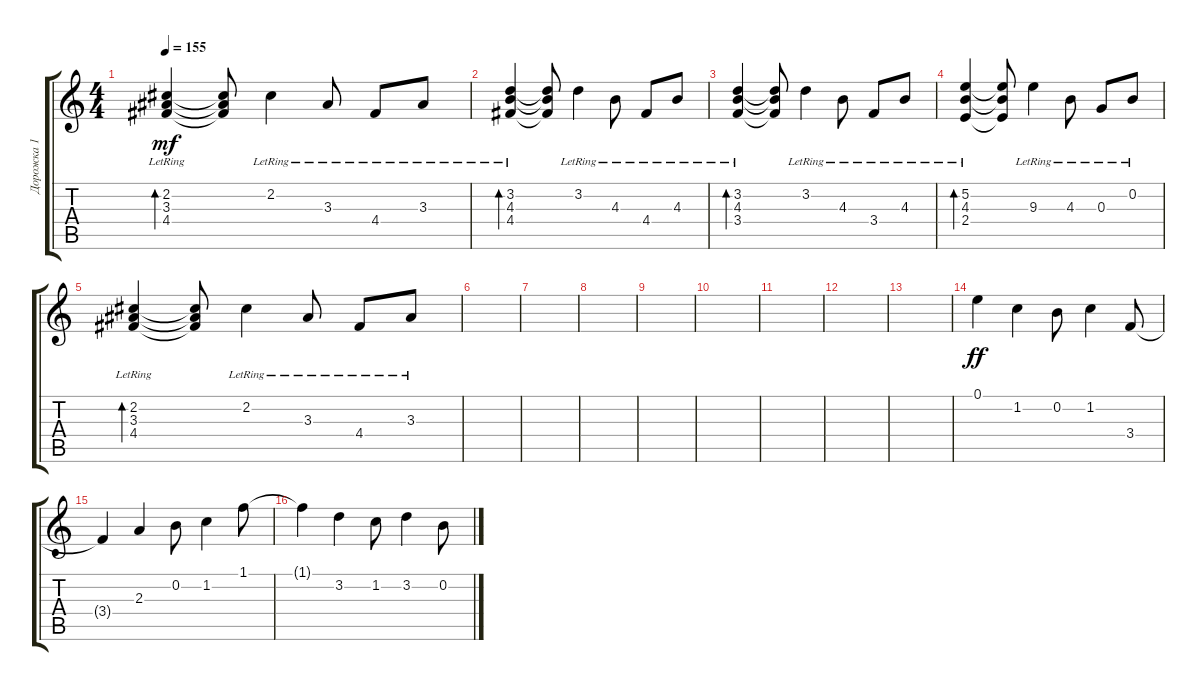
\track ("Дорожка 1" "Дорожка 1") {instrument electricguitarclean}
\staff {score tabs}
\tuning (E4 B3 G3 D3 A2 E2) {hide}
\ts (4 4)
\tempo 155
\clef g2
\ks c
(2.2{lr} 3.3{lr} 4.4{lr}).4{bd 240 dy mf} (2.2{t} 3.3{t} 4.4{t}).8 2.2{lr}.4 3.3{lr}.8 4.4{lr}.8 3.3{lr}.8 |
(3.2{lr} 4.3{lr} 4.4{lr}).4{bd 240} (3.2{t} 4.3{t} 4.4{t}).8 3.2{lr}.4 4.3{lr}.8 4.4{lr}.8 4.3{lr}.8 |
(3.2{lr} 4.3{lr} 3.4{lr}).4{bd 240} (3.2{t} 4.3{t} 3.4{t}).8 3.2{lr}.4 4.3{lr}.8 3.4{lr}.8 4.3{lr}.8 |
(5.2{lr} 4.3{lr} 2.4{lr}).4{bd 240} (5.2{t} 4.3{t} 2.4{t}).8 9.3{lr}.4 4.3{lr}.8 0.3{lr}.8 0.2{lr}.8 |
(2.2{lr} 3.3{lr} 4.4{lr}).4{bd 240} (2.2{t} 3.3{t} 4.4{t}).8 2.2{lr}.4 3.3{lr}.8 4.4{lr}.8 3.3{lr}.8 |
|
|
|
|
|
|
|
|
0.1.4{dy ff instrument distortionguitar} 1.2.4 0.2.8 1.2.4 3.4.8 |
3.4{t}.4 2.3.4 0.2.8 1.2.4 1.1.8 |
1.1{t}.4 3.2.4 1.2.8 3.2.4 0.2.8
